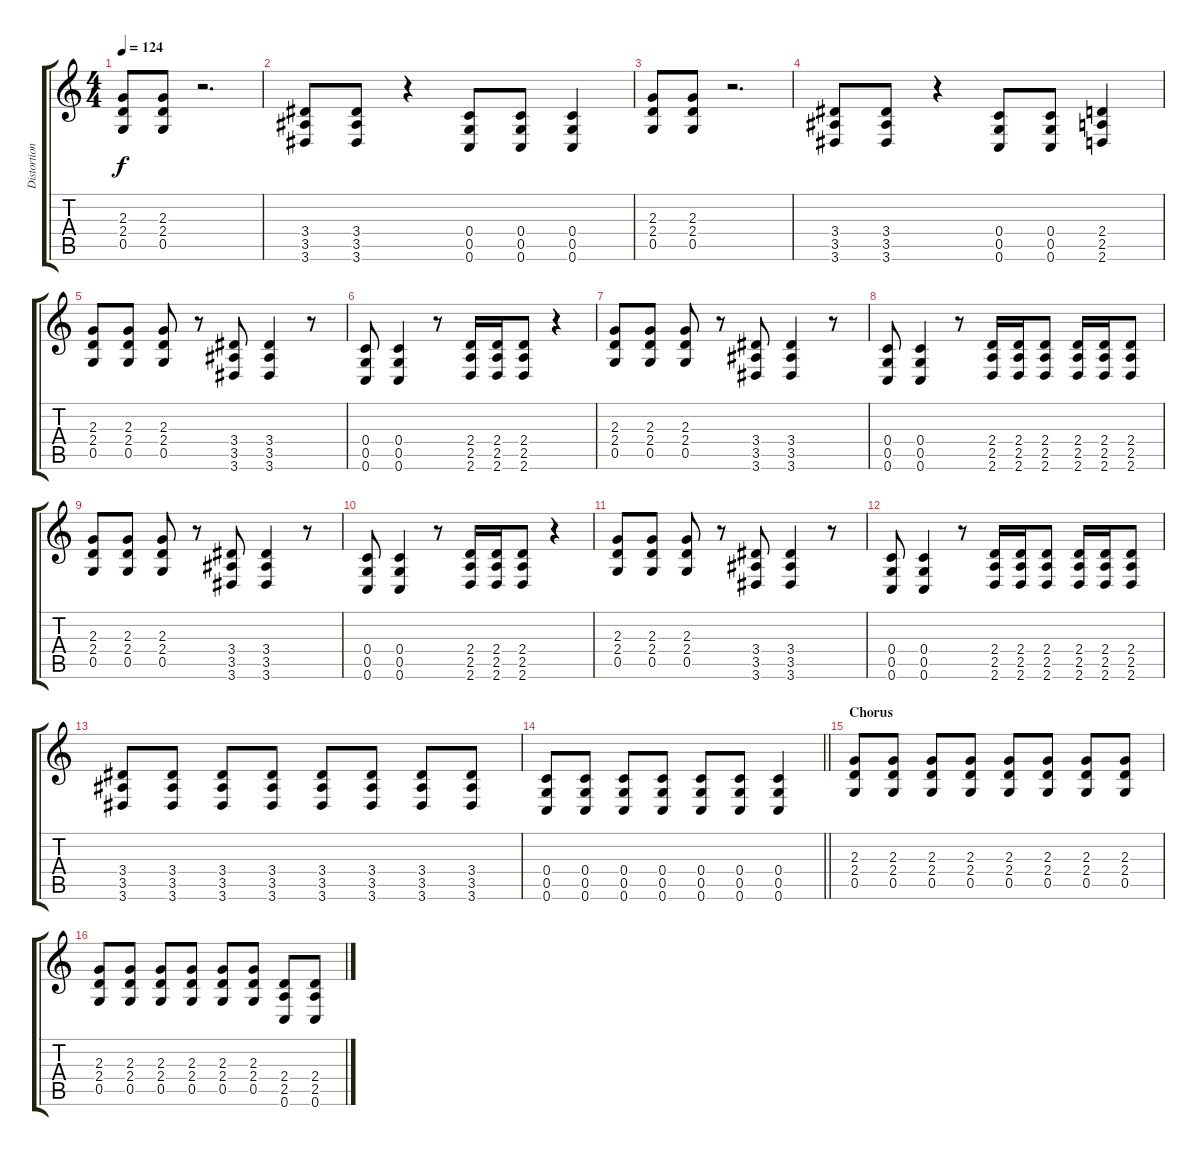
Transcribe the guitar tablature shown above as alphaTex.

\track ("Distortion Guitar" "Distortion") {instrument distortionguitar}
\staff {score tabs}
\tuning (D4 A3 F3 C3 G2 C2) {hide}
\ts (4 4)
\tempo 124
\clef g2
\ks c
(2.3 2.4 0.5).8{dy f} (2.3 2.4 0.5).8 r.2{d} |
(3.4 3.5 3.6).8 (3.4 3.5 3.6).8 r.4 (0.4 0.5 0.6).8 (0.4 0.5 0.6).8 (0.4 0.5 0.6).4 |
(2.3 2.4 0.5).8 (2.3 2.4 0.5).8 r.2{d} |
(3.4 3.5 3.6).8 (3.4 3.5 3.6).8 r.4 (0.4 0.5 0.6).8 (0.4 0.5 0.6).8 (2.4 2.5 2.6).4 |
(2.3 2.4 0.5).8 (2.3 2.4 0.5).8 (2.3 2.4 0.5).8 r.8 (3.4 3.5 3.6).8 (3.4 3.5 3.6).4 r.8 |
(0.4 0.5 0.6).8 (0.4 0.5 0.6).4 r.8 (2.4 2.5 2.6).16 (2.4 2.5 2.6).16 (2.4 2.5 2.6).8 r.4 |
(2.3 2.4 0.5).8 (2.3 2.4 0.5).8 (2.3 2.4 0.5).8 r.8 (3.4 3.5 3.6).8 (3.4 3.5 3.6).4 r.8 |
(0.4 0.5 0.6).8 (0.4 0.5 0.6).4 r.8 (2.4 2.5 2.6).16 (2.4 2.5 2.6).16 (2.4 2.5 2.6).8 (2.4 2.5 2.6).16 (2.4 2.5 2.6).16 (2.4 2.5 2.6).8 |
(2.3 2.4 0.5).8 (2.3 2.4 0.5).8 (2.3 2.4 0.5).8 r.8 (3.4 3.5 3.6).8 (3.4 3.5 3.6).4 r.8 |
(0.4 0.5 0.6).8 (0.4 0.5 0.6).4 r.8 (2.4 2.5 2.6).16 (2.4 2.5 2.6).16 (2.4 2.5 2.6).8 r.4 |
(2.3 2.4 0.5).8 (2.3 2.4 0.5).8 (2.3 2.4 0.5).8 r.8 (3.4 3.5 3.6).8 (3.4 3.5 3.6).4 r.8 |
(0.4 0.5 0.6).8 (0.4 0.5 0.6).4 r.8 (2.4 2.5 2.6).16 (2.4 2.5 2.6).16 (2.4 2.5 2.6).8 (2.4 2.5 2.6).16 (2.4 2.5 2.6).16 (2.4 2.5 2.6).8 |
(3.4 3.5 3.6).8 (3.4 3.5 3.6).8 (3.4 3.5 3.6).8 (3.4 3.5 3.6).8 (3.4 3.5 3.6).8 (3.4 3.5 3.6).8 (3.4 3.5 3.6).8 (3.4 3.5 3.6).8 |
\barLineRight lightlight
(0.4 0.5 0.6).8 (0.4 0.5 0.6).8 (0.4 0.5 0.6).8 (0.4 0.5 0.6).8 (0.4 0.5 0.6).8 (0.4 0.5 0.6).8 (0.4 0.5 0.6).4 |
\section ("" "Chorus")
(2.3 2.4 0.5).8 (2.3 2.4 0.5).8 (2.3 2.4 0.5).8 (2.3 2.4 0.5).8 (2.3 2.4 0.5).8 (2.3 2.4 0.5).8 (2.3 2.4 0.5).8 (2.3 2.4 0.5).8 |
(2.3 2.4 0.5).8 (2.3 2.4 0.5).8 (2.3 2.4 0.5).8 (2.3 2.4 0.5).8 (2.3 2.4 0.5).8 (2.3 2.4 0.5).8 (2.4 2.5 0.6).8 (2.4 2.5 0.6).8
